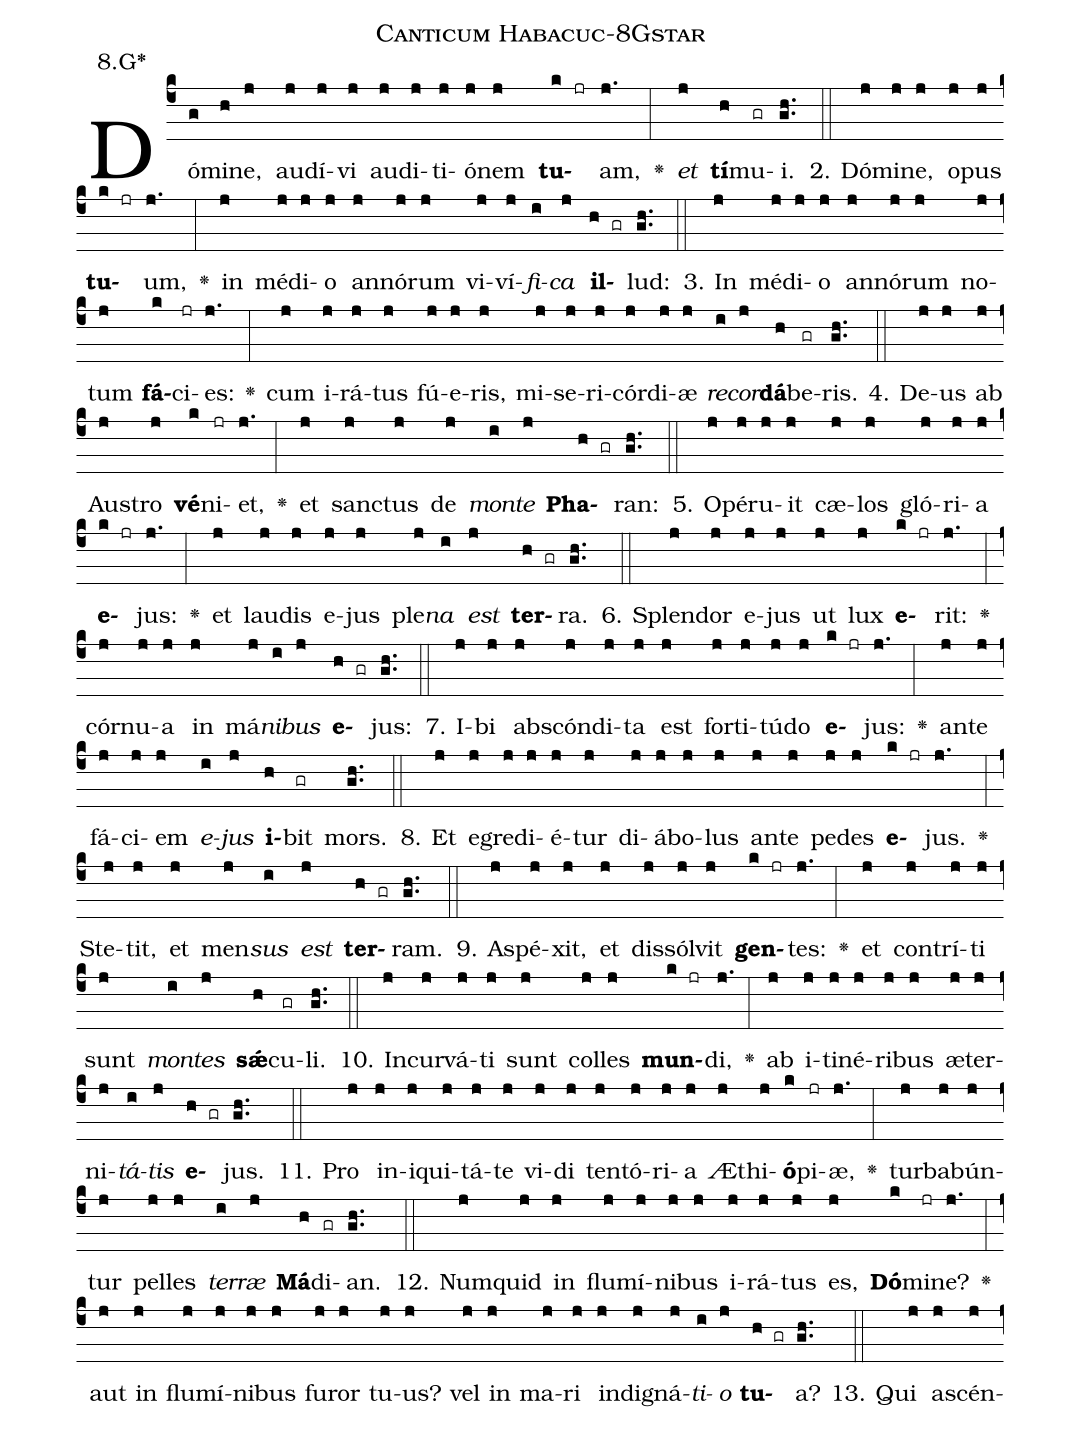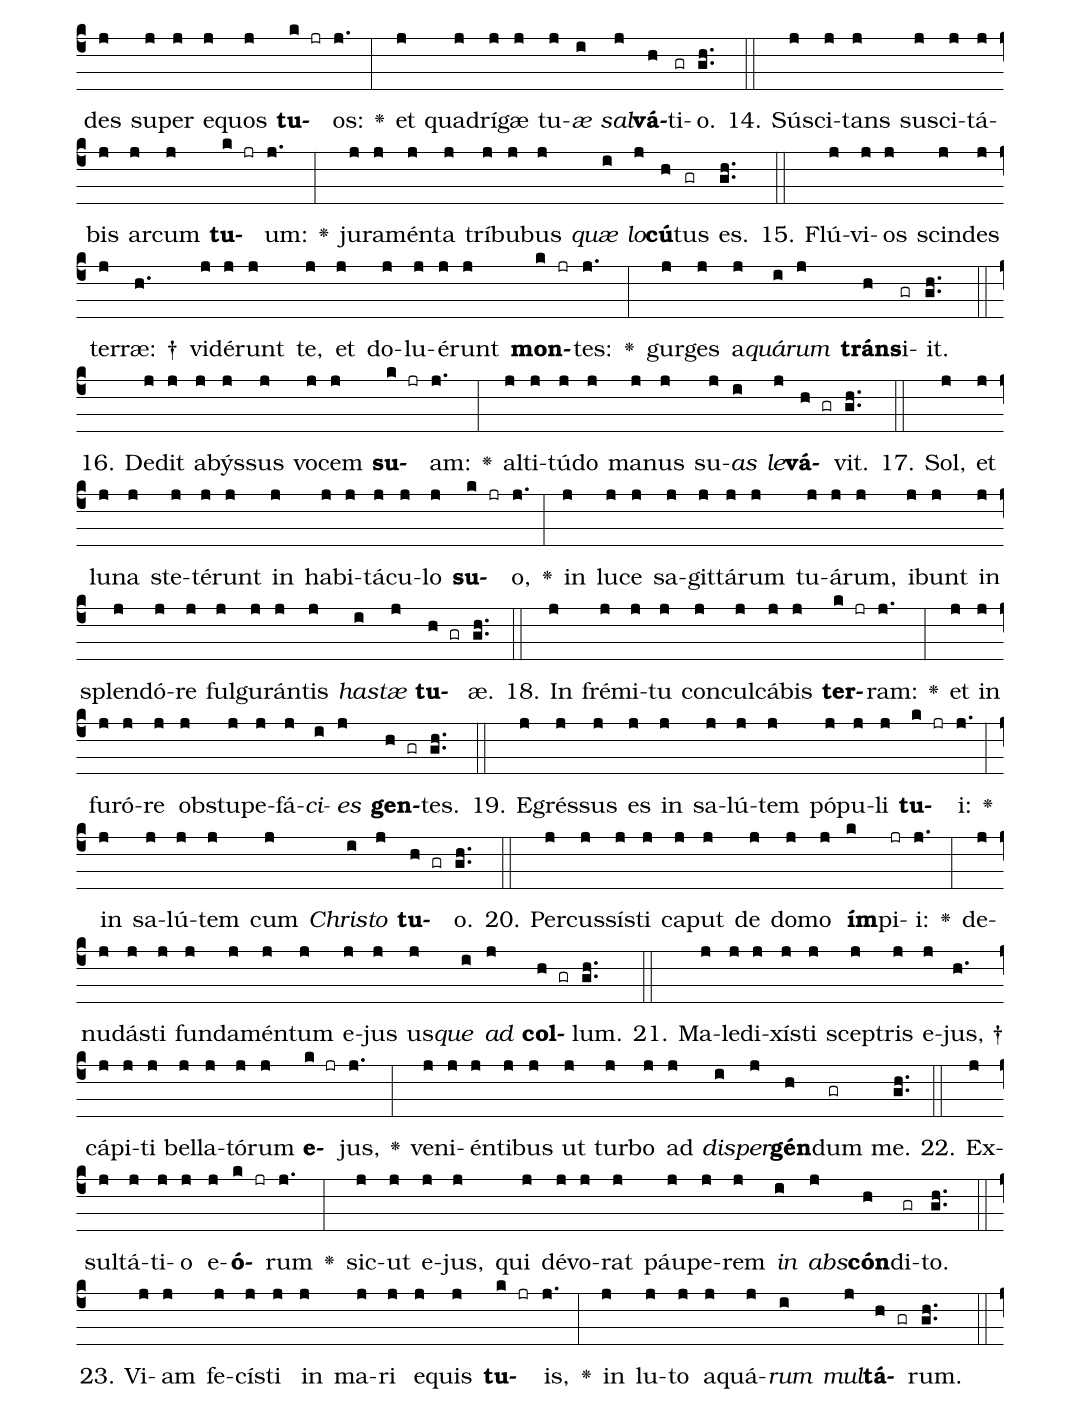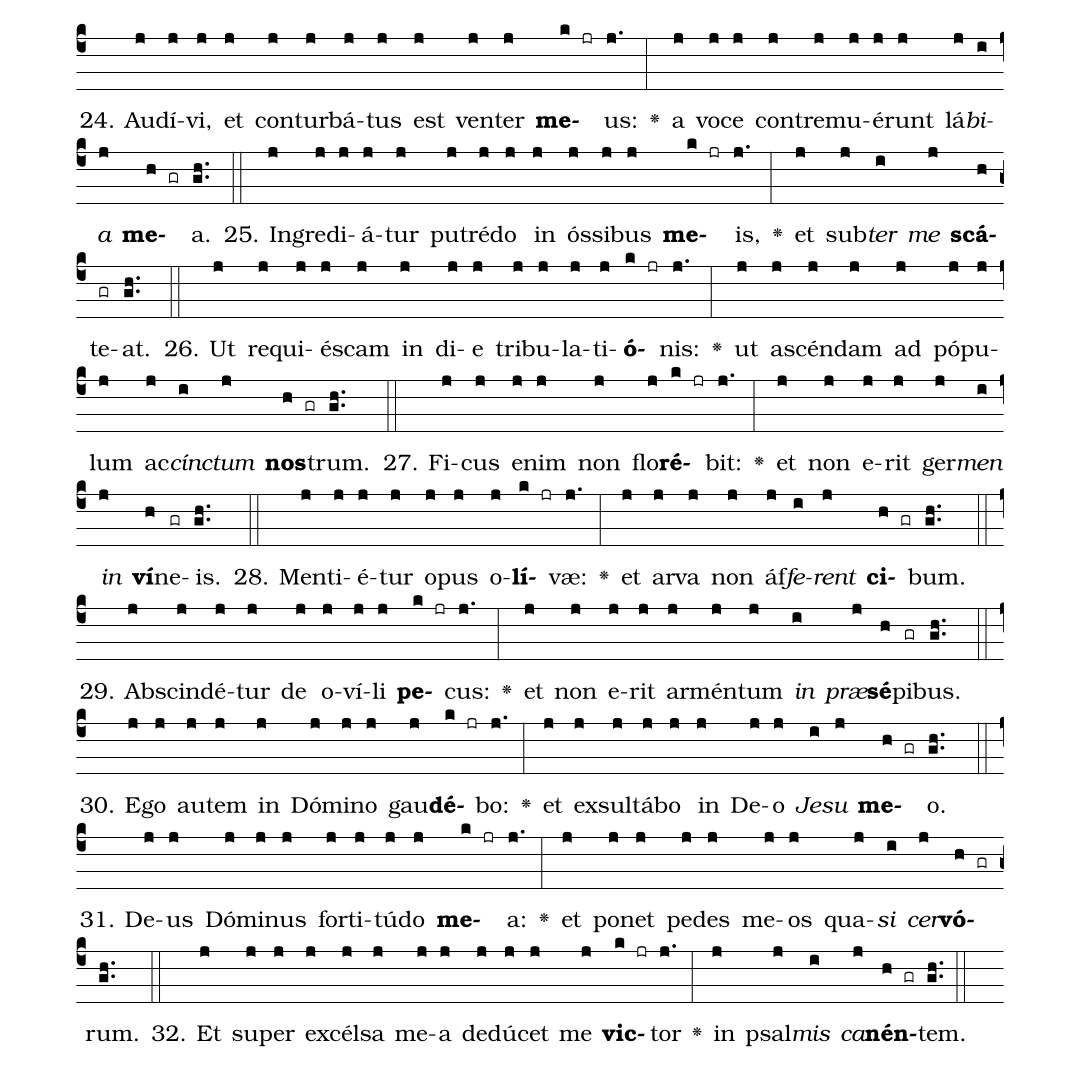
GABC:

name: Canticum Habacuc-8Gstar;
annotation: 8.G*;
%%
(c4)Dó(g)mi(h)ne,(j) au(j)dí(j)vi(j) au(j)di(j)ti(j)ó(j)nem(j) <b>tu</b>(k jr)am,(j.) <v>\greheightstar</v>(:) <i>et</i>(j) <b>tí</b>(h)mu(gr)i.(gh..) (::)
2. Dó(j)mi(j)ne,(j) o(j)pus(j) <b>tu</b>(k jr)um,(j.) <v>\greheightstar</v>(:) in(j) mé(j)di(j)o(j) an(j)nó(j)rum(j) vi(j)ví(j)<i>fi</i>(i)<i>ca</i>(j) <b>il</b>(h gr)lud:(gh..) (::)
3. In(j) mé(j)di(j)o(j) an(j)nó(j)rum(j) no(j)tum(j) <b>fá</b>(k)ci(jr)es:(j.) <v>\greheightstar</v>(:) cum(j) i(j)rá(j)tus(j) fú(j)e(j)ris,(j) mi(j)se(j)ri(j)cór(j)di(j)æ(j) <i>re</i>(i)<i>cor</i>(j)<b>dá</b>(h)be(gr)ris.(gh..) (::)
4. De(j)us(j) ab(j) Aus(j)tro(j) <b>vé</b>(k)ni(jr)et,(j.) <v>\greheightstar</v>(:) et(j) sanc(j)tus(j) de(j) <i>mon</i>(i)<i>te</i>(j) <b>Pha</b>(h gr)ran:(gh..) (::)
5. O(j)pé(j)ru(j)it(j) cæ(j)los(j) gló(j)ri(j)a(j) <b>e</b>(k jr)jus:(j.) <v>\greheightstar</v>(:) et(j) lau(j)dis(j) e(j)jus(j) ple(j)<i>na</i>(i) <i>est</i>(j) <b>ter</b>(h gr)ra.(gh..) (::)
6. Splen(j)dor(j) e(j)jus(j) ut(j) lux(j) <b>e</b>(k jr)rit:(j.) <v>\greheightstar</v>(:) cór(j)nu(j)a(j) in(j) má(j)<i>ni</i>(i)<i>bus</i>(j) <b>e</b>(h gr)jus:(gh..) (::)
7. I(j)bi(j) abs(j)cón(j)di(j)ta(j) est(j) for(j)ti(j)tú(j)do(j) <b>e</b>(k jr)jus:(j.) <v>\greheightstar</v>(:) an(j)te(j) fá(j)ci(j)em(j) <i>e</i>(i)<i>jus</i>(j) <b>i</b>(h)bit(gr) mors.(gh..) (::)
8. Et(j) e(j)gre(j)di(j)é(j)tur(j) di(j)á(j)bo(j)lus(j) an(j)te(j) pe(j)des(j) <b>e</b>(k jr)jus.(j.) <v>\greheightstar</v>(:) Ste(j)tit,(j) et(j) men(j)<i>sus</i>(i) <i>est</i>(j) <b>ter</b>(h gr)ram.(gh..) (::)
9. A(j)spé(j)xit,(j) et(j) dis(j)sól(j)vit(j) <b>gen</b>(k jr)tes:(j.) <v>\greheightstar</v>(:) et(j) con(j)trí(j)ti(j) sunt(j) <i>mon</i>(i)<i>tes</i>(j) <b>sǽ</b>(h)cu(gr)li.(gh..) (::)
10. In(j)cur(j)vá(j)ti(j) sunt(j) col(j)les(j) <b>mun</b>(k jr)di,(j.) <v>\greheightstar</v>(:) ab(j) i(j)ti(j)né(j)ri(j)bus(j) æ(j)ter(j)ni(j)<i>tá</i>(i)<i>tis</i>(j) <b>e</b>(h gr)jus.(gh..) (::)
11. Pro(j) in(j)i(j)qui(j)tá(j)te(j) vi(j)di(j) ten(j)tó(j)ri(j)a(j) Æ(j)thi(j)<b>ó</b>(k)pi(jr)æ,(j.) <v>\greheightstar</v>(:) tur(j)ba(j)bún(j)tur(j) pel(j)les(j) <i>ter</i>(i)<i>ræ</i>(j) <b>Má</b>(h)di(gr)an.(gh..) (::)
12. Num(j)quid(j) in(j) flu(j)mí(j)ni(j)bus(j) i(j)rá(j)tus(j) es,(j) <b>Dó</b>(k)mi(jr)ne?(j.) <v>\greheightstar</v>(:) aut(j) in(j) flu(j)mí(j)ni(j)bus(j) fu(j)ror(j) tu(j)us?(j) vel(j) in(j) ma(j)ri(j) in(j)di(j)gná(j)<i>ti</i>(i)<i>o</i>(j) <b>tu</b>(h gr)a?(gh..) (::)
13. Qui(j) a(j)scén(j)des(j) su(j)per(j) e(j)quos(j) <b>tu</b>(k jr)os:(j.) <v>\greheightstar</v>(:) et(j) qua(j)drí(j)gæ(j) tu(j)<i>æ</i>(i) <i>sal</i>(j)<b>vá</b>(h)ti(gr)o.(gh..) (::)
14. Sú(j)sci(j)tans(j) su(j)sci(j)tá(j)bis(j) ar(j)cum(j) <b>tu</b>(k jr)um:(j.) <v>\greheightstar</v>(:) ju(j)ra(j)mén(j)ta(j) trí(j)bu(j)bus(j) <i>quæ</i>(i) <i>lo</i>(j)<b>cú</b>(h)tus(gr) es.(gh..) (::)
15. Flú(j)vi(j)os(j) scin(j)des(j) ter(j)ræ: †(h.) vi(j)dé(j)runt(j) te,(j) et(j) do(j)lu(j)é(j)runt(j) <b>mon</b>(k jr)tes:(j.) <v>\greheightstar</v>(:) gur(j)ges(j) a(j)<i>quá</i>(i)<i>rum</i>(j) <b>tráns</b>(h)i(gr)it.(gh..) (::)
16. De(j)dit(j) a(j)býs(j)sus(j) vo(j)cem(j) <b>su</b>(k jr)am:(j.) <v>\greheightstar</v>(:) al(j)ti(j)tú(j)do(j) ma(j)nus(j) su(j)<i>as</i>(i) <i>le</i>(j)<b>vá</b>(h gr)vit.(gh..) (::)
17. Sol,(j) et(j) lu(j)na(j) ste(j)té(j)runt(j) in(j) ha(j)bi(j)tá(j)cu(j)lo(j) <b>su</b>(k jr)o,(j.) <v>\greheightstar</v>(:) in(j) lu(j)ce(j) sa(j)git(j)tá(j)rum(j) tu(j)á(j)rum,(j) i(j)bunt(j) in(j) splen(j)dó(j)re(j) ful(j)gu(j)rán(j)tis(j) <i>has</i>(i)<i>tæ</i>(j) <b>tu</b>(h gr)æ.(gh..) (::)
18. In(j) fré(j)mi(j)tu(j) con(j)cul(j)cá(j)bis(j) <b>ter</b>(k jr)ram:(j.) <v>\greheightstar</v>(:) et(j) in(j) fu(j)ró(j)re(j) ob(j)stu(j)pe(j)fá(j)<i>ci</i>(i)<i>es</i>(j) <b>gen</b>(h gr)tes.(gh..) (::)
19. E(j)grés(j)sus(j) es(j) in(j) sa(j)lú(j)tem(j) pó(j)pu(j)li(j) <b>tu</b>(k jr)i:(j.) <v>\greheightstar</v>(:) in(j) sa(j)lú(j)tem(j) cum(j) <i>Chris</i>(i)<i>to</i>(j) <b>tu</b>(h gr)o.(gh..) (::)
20. Per(j)cus(j)sís(j)ti(j) ca(j)put(j) de(j) do(j)mo(j) <b>ím</b>(k)pi(jr)i:(j.) <v>\greheightstar</v>(:) de(j)nu(j)dás(j)ti(j) fun(j)da(j)mén(j)tum(j) e(j)jus(j) us(j)<i>que</i>(i) <i>ad</i>(j) <b>col</b>(h gr)lum.(gh..) (::)
21. Ma(j)le(j)di(j)xís(j)ti(j) scep(j)tris(j) e(j)jus, †(h.) cá(j)pi(j)ti(j) bel(j)la(j)tó(j)rum(j) <b>e</b>(k jr)jus,(j.) <v>\greheightstar</v>(:) ve(j)ni(j)én(j)ti(j)bus(j) ut(j) tur(j)bo(j) ad(j) <i>di</i>(i)<i>sper</i>(j)<b>gén</b>(h)dum(gr) me.(gh..) (::)
22. Ex(j)sul(j)tá(j)ti(j)o(j) e(j)<b>ó</b>(k jr)rum(j.) <v>\greheightstar</v>(:) sic(j)ut(j) e(j)jus,(j) qui(j) dé(j)vo(j)rat(j) páu(j)pe(j)rem(j) <i>in</i>(i) <i>abs</i>(j)<b>cón</b>(h)di(gr)to.(gh..) (::)
23. Vi(j)am(j) fe(j)cís(j)ti(j) in(j) ma(j)ri(j) e(j)quis(j) <b>tu</b>(k jr)is,(j.) <v>\greheightstar</v>(:) in(j) lu(j)to(j) a(j)quá(j)<i>rum</i>(i) <i>mul</i>(j)<b>tá</b>(h gr)rum.(gh..) (::)
24. Au(j)dí(j)vi,(j) et(j) con(j)tur(j)bá(j)tus(j) est(j) ven(j)ter(j) <b>me</b>(k jr)us:(j.) <v>\greheightstar</v>(:) a(j) vo(j)ce(j) con(j)tre(j)mu(j)é(j)runt(j) lá(j)<i>bi</i>(i)<i>a</i>(j) <b>me</b>(h gr)a.(gh..) (::)
25. In(j)gre(j)di(j)á(j)tur(j) pu(j)tré(j)do(j) in(j) ós(j)si(j)bus(j) <b>me</b>(k jr)is,(j.) <v>\greheightstar</v>(:) et(j) sub(j)<i>ter</i>(i) <i>me</i>(j) <b>scá</b>(h)te(gr)at.(gh..) (::)
26. Ut(j) re(j)qui(j)és(j)cam(j) in(j) di(j)e(j) tri(j)bu(j)la(j)ti(j)<b>ó</b>(k jr)nis:(j.) <v>\greheightstar</v>(:) ut(j) a(j)scén(j)dam(j) ad(j) pó(j)pu(j)lum(j) ac(j)<i>cínc</i>(i)<i>tum</i>(j) <b>nos</b>(h gr)trum.(gh..) (::)
27. Fi(j)cus(j) e(j)nim(j) non(j) flo(j)<b>ré</b>(k jr)bit:(j.) <v>\greheightstar</v>(:) et(j) non(j) e(j)rit(j) ger(j)<i>men</i>(i) <i>in</i>(j) <b>ví</b>(h)ne(gr)is.(gh..) (::)
28. Men(j)ti(j)é(j)tur(j) o(j)pus(j) o(j)<b>lí</b>(k jr)væ:(j.) <v>\greheightstar</v>(:) et(j) ar(j)va(j) non(j) áf(j)<i>fe</i>(i)<i>rent</i>(j) <b>ci</b>(h gr)bum.(gh..) (::)
29. Ab(j)scin(j)dé(j)tur(j) de(j) o(j)ví(j)li(j) <b>pe</b>(k jr)cus:(j.) <v>\greheightstar</v>(:) et(j) non(j) e(j)rit(j) ar(j)mén(j)tum(j) <i>in</i>(i) <i>præ</i>(j)<b>sé</b>(h)pi(gr)bus.(gh..) (::)
30. E(j)go(j) au(j)tem(j) in(j) Dó(j)mi(j)no(j) gau(j)<b>dé</b>(k jr)bo:(j.) <v>\greheightstar</v>(:) et(j) ex(j)sul(j)tá(j)bo(j) in(j) De(j)o(j) <i>Je</i>(i)<i>su</i>(j) <b>me</b>(h gr)o.(gh..) (::)
31. De(j)us(j) Dó(j)mi(j)nus(j) for(j)ti(j)tú(j)do(j) <b>me</b>(k jr)a:(j.) <v>\greheightstar</v>(:) et(j) po(j)net(j) pe(j)des(j) me(j)os(j) qua(j)<i>si</i>(i) <i>cer</i>(j)<b>vó</b>(h gr)rum.(gh..) (::)
32. Et(j) su(j)per(j) ex(j)cél(j)sa(j) me(j)a(j) de(j)dú(j)cet(j) me(j) <b>vic</b>(k jr)tor(j.) <v>\greheightstar</v>(:) in(j) psal(j)<i>mis</i>(i) <i>ca</i>(j)<b>nén</b>(h gr)tem.(gh..) (::)
